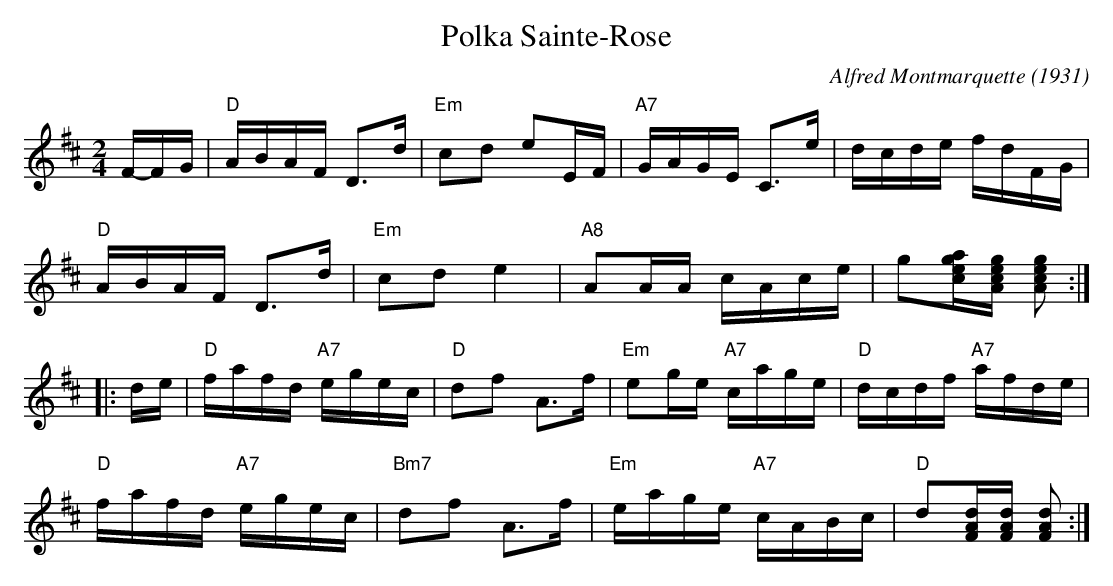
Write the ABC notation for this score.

X:1
T: Polka Sainte-Rose
C: Alfred Montmarquette (1931)
M: 2/4
L: 1/16
K: D
F-FG |"D"ABAF D3d | "Em"c2d2 e2EF | "A7"GAGE C3e | dcde fdFG |
"D"ABAF D3d | "Em"c2d2 e4 | "A8"A2AA cAce | g2[gec a][gecA] [g2e2c2A2] :|
|: de |\
"D"fafd "A7"egec | "D"d2f2 A3f | "Em"e2ge "A7"cage | "D"dcdf "A7"afde |
"D"fafd "A7"egec | "Bm7"d2f2 A3f | "Em"eage "A7"cABc | "D"d2[dAF][dAF] [d2A2F2] :|
